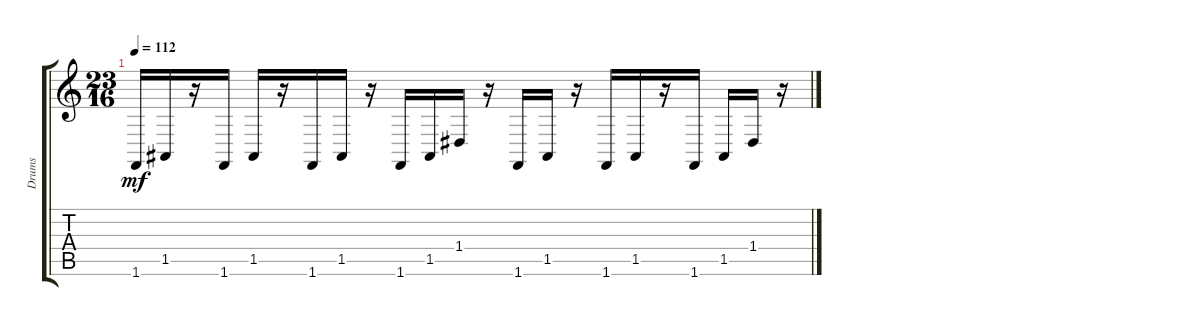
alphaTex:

\track ("Drums" "Drums") {instrument timpani}
\staff {score tabs}
\tuning (E4 B3 G3 D3 A2 E2) {hide}
\ts (23 16)
\tempo 112
\clef g2
\ks c
1.6.16{dy mf} 1.5.16 r.16 1.6.16 1.5.16 r.16 1.6.16 1.5.16 r.16 1.6.16 1.5.16 1.4.16 r.16 1.6.16 1.5.16 r.16 1.6.16 1.5.16 r.16 1.6.16 1.5.16 1.4.16 r.16
